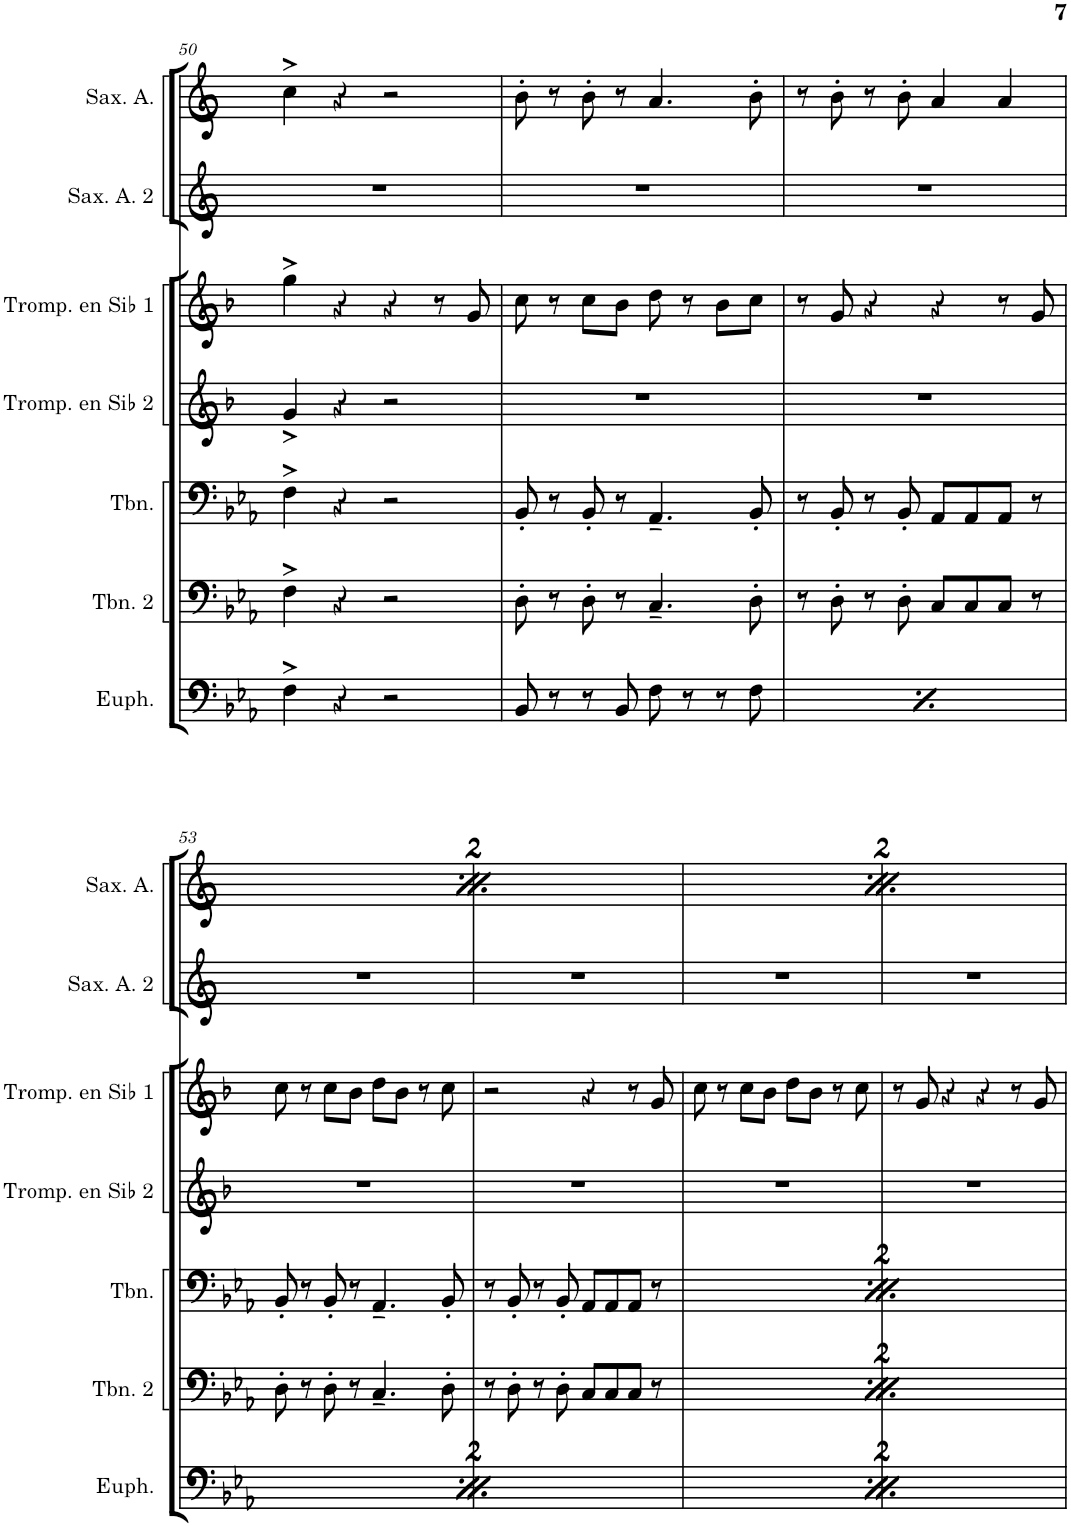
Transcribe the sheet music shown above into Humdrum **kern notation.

**kern	**kern	**kern	**kern	**kern	**kern	**kern
*part7	*part6	*part5	*part4	*part3	*part2	*part1
*staff7	*staff6	*staff5	*staff4	*staff3	*staff2	*staff1
*I"Euphonium	*I"Trombone 2	*I"Trombone	*I"Trompette en Sib 2	*I"Trompette en Sib 1	*I"Saxophone Alto 2	*I"Saxophone Alto
*I'Euph.	*I'Tbn. 2	*I'Tbn.	*I'Tromp. en Sib 2	*I'Tromp. en Sib 1	*I'Sax. A. 2	*I'Sax. A.
!!LO:PB:g=z
*clefF4	*clefF4	*clefF4	*clefG2	*clefG2	*clefG2	*clefG2
*	*	*	*Trd1c2	*Trd1c2	*Trd5c9	*Trd5c9
*k[b-e-a-]	*k[b-e-a-]	*k[b-e-a-]	*k[b-]	*k[b-]	*k[]	*k[]
*M4/4	*M4/4	*M4/4	*M4/4	*M4/4	*M4/4	*M4/4
=50	=50	=50	=50	=50	=50	=50
4F^\	4F^\	4F^\	4g^/	4gg^\	1r	4cc^\
4r	4r	4r	4r	4r	.	4r
2r	2r	2r	2r	4r	.	2r
.	.	.	.	8r	.	.
.	.	.	.	8g/	.	.
=51	=51	=51	=51	=51	=51	=51
8BB-/	8D'\	8BB-'/	1r	8cc\	1r	8b'\
8r	8r	8r	.	8r	.	8r
8r	8D'\	8BB-'/	.	8cc\L	.	8b'\
8BB-/	8r	8r	.	8b-\J	.	8r
8F\	4.C~/	4.AA-~/	.	8dd\	.	4.a/
8r	.	.	.	8r	.	.
8r	.	.	.	8b-\L	.	.
8F\	8D'\	8BB-'/	.	8cc\J	.	8b'\
=52	=52	=52	=52	=52	=52	=52
8BB-/	8r	8r	1r	8r	1r	8r
8r	8D'\	8BB-'/	.	8g/	.	8b'\
8r	8r	8r	.	4r	.	8r
8BB-/	8D'\	8BB-'/	.	.	.	8b'\
8F\	8C/L	8AA-/L	.	4r	.	4a/
8r	8C/	8AA-/	.	.	.	.
8r	8C/J	8AA-/J	.	8r	.	4a/
8F\	8r	8r	.	8g/	.	.
!!LO:LB:g=z
=53	=53	=53	=53	=53	=53	=53
8BB-/	8D'\	8BB-'/	1r	8cc\	1r	8b'\
8r	8r	8r	.	8r	.	8r
8r	8D'\	8BB-'/	.	8cc\L	.	8b'\
8BB-/	8r	8r	.	8b-\J	.	8r
8F\	4.C~/	4.AA-~/	.	8dd\L	.	4.a/
8r	.	.	.	8b-\J	.	.
8r	.	.	.	8r	.	.
8F\	8D'\	8BB-'/	.	8cc\	.	8b'\
=54	=54	=54	=54	=54	=54	=54
8BB-/	8r	8r	1r	2r	1r	8r
8r	8D'\	8BB-'/	.	.	.	8b'\
8r	8r	8r	.	.	.	8r
8BB-/	8D'\	8BB-'/	.	.	.	8b'\
8F\	8C/L	8AA-/L	.	4r	.	4a/
8r	8C/	8AA-/	.	.	.	.
8r	8C/J	8AA-/J	.	8r	.	4a/
8F\	8r	8r	.	8g/	.	.
=55	=55	=55	=55	=55	=55	=55
8BB-/	8D'\	8BB-'/	1r	8cc\	1r	8b'\
8r	8r	8r	.	8r	.	8r
8r	8D'\	8BB-'/	.	8cc\L	.	8b'\
8BB-/	8r	8r	.	8b-\J	.	8r
8F\	4.C~/	4.AA-~/	.	8dd\L	.	4.a/
8r	.	.	.	8b-\J	.	.
8r	.	.	.	8r	.	.
8F\	8D'\	8BB-'/	.	8cc\	.	8b'\
=56	=56	=56	=56	=56	=56	=56
8BB-/	8r	8r	1r	8r	1r	8r
8r	8D'\	8BB-'/	.	8g/	.	8b'\
8r	8r	8r	.	4r	.	8r
8BB-/	8D'\	8BB-'/	.	.	.	8b'\
8F\	8C/L	8AA-/L	.	4r	.	4a/
8r	8C/	8AA-/	.	.	.	.
8r	8C/J	8AA-/J	.	8r	.	4a/
8F\	8r	8r	.	8g/	.	.
=	=	=	=	=	=	=
*-	*-	*-	*-	*-	*-	*-
